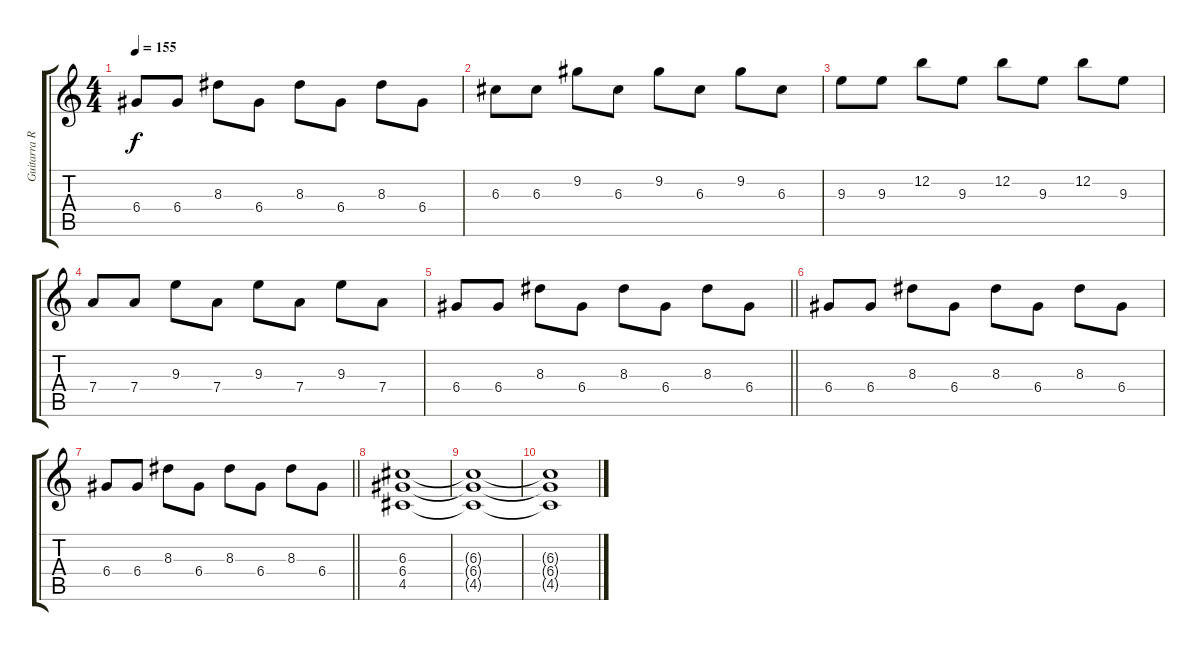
\track ("Guitarra Rítimica+Melódica (Oriol)" "Guitarra R") {instrument distortionguitar}
\staff {score tabs}
\tuning (E4 B3 G3 D3 A2 E2) {hide}
\ts (4 4)
\tempo 155
\clef g2
\ks c
6.4.8{dy f} 6.4.8 8.3.8 6.4.8 8.3.8 6.4.8 8.3.8 6.4.8 |
6.3.8 6.3.8 9.2.8 6.3.8 9.2.8 6.3.8 9.2.8 6.3.8 |
9.3.8 9.3.8 12.2.8 9.3.8 12.2.8 9.3.8 12.2.8 9.3.8 |
7.4.8 7.4.8 9.3.8 7.4.8 9.3.8 7.4.8 9.3.8 7.4.8 |
\barLineRight lightlight
6.4.8 6.4.8 8.3.8 6.4.8 8.3.8 6.4.8 8.3.8 6.4.8 |
6.4.8 6.4.8 8.3.8 6.4.8 8.3.8 6.4.8 8.3.8 6.4.8 |
\barLineRight lightlight
6.4.8 6.4.8 8.3.8 6.4.8 8.3.8 6.4.8 8.3.8 6.4.8 |
(6.3 6.4 4.5).1 |
(6.3{t} 6.4{t} 4.5{t}).1 |
(6.3{t} 6.4{t} 4.5{t}).1
